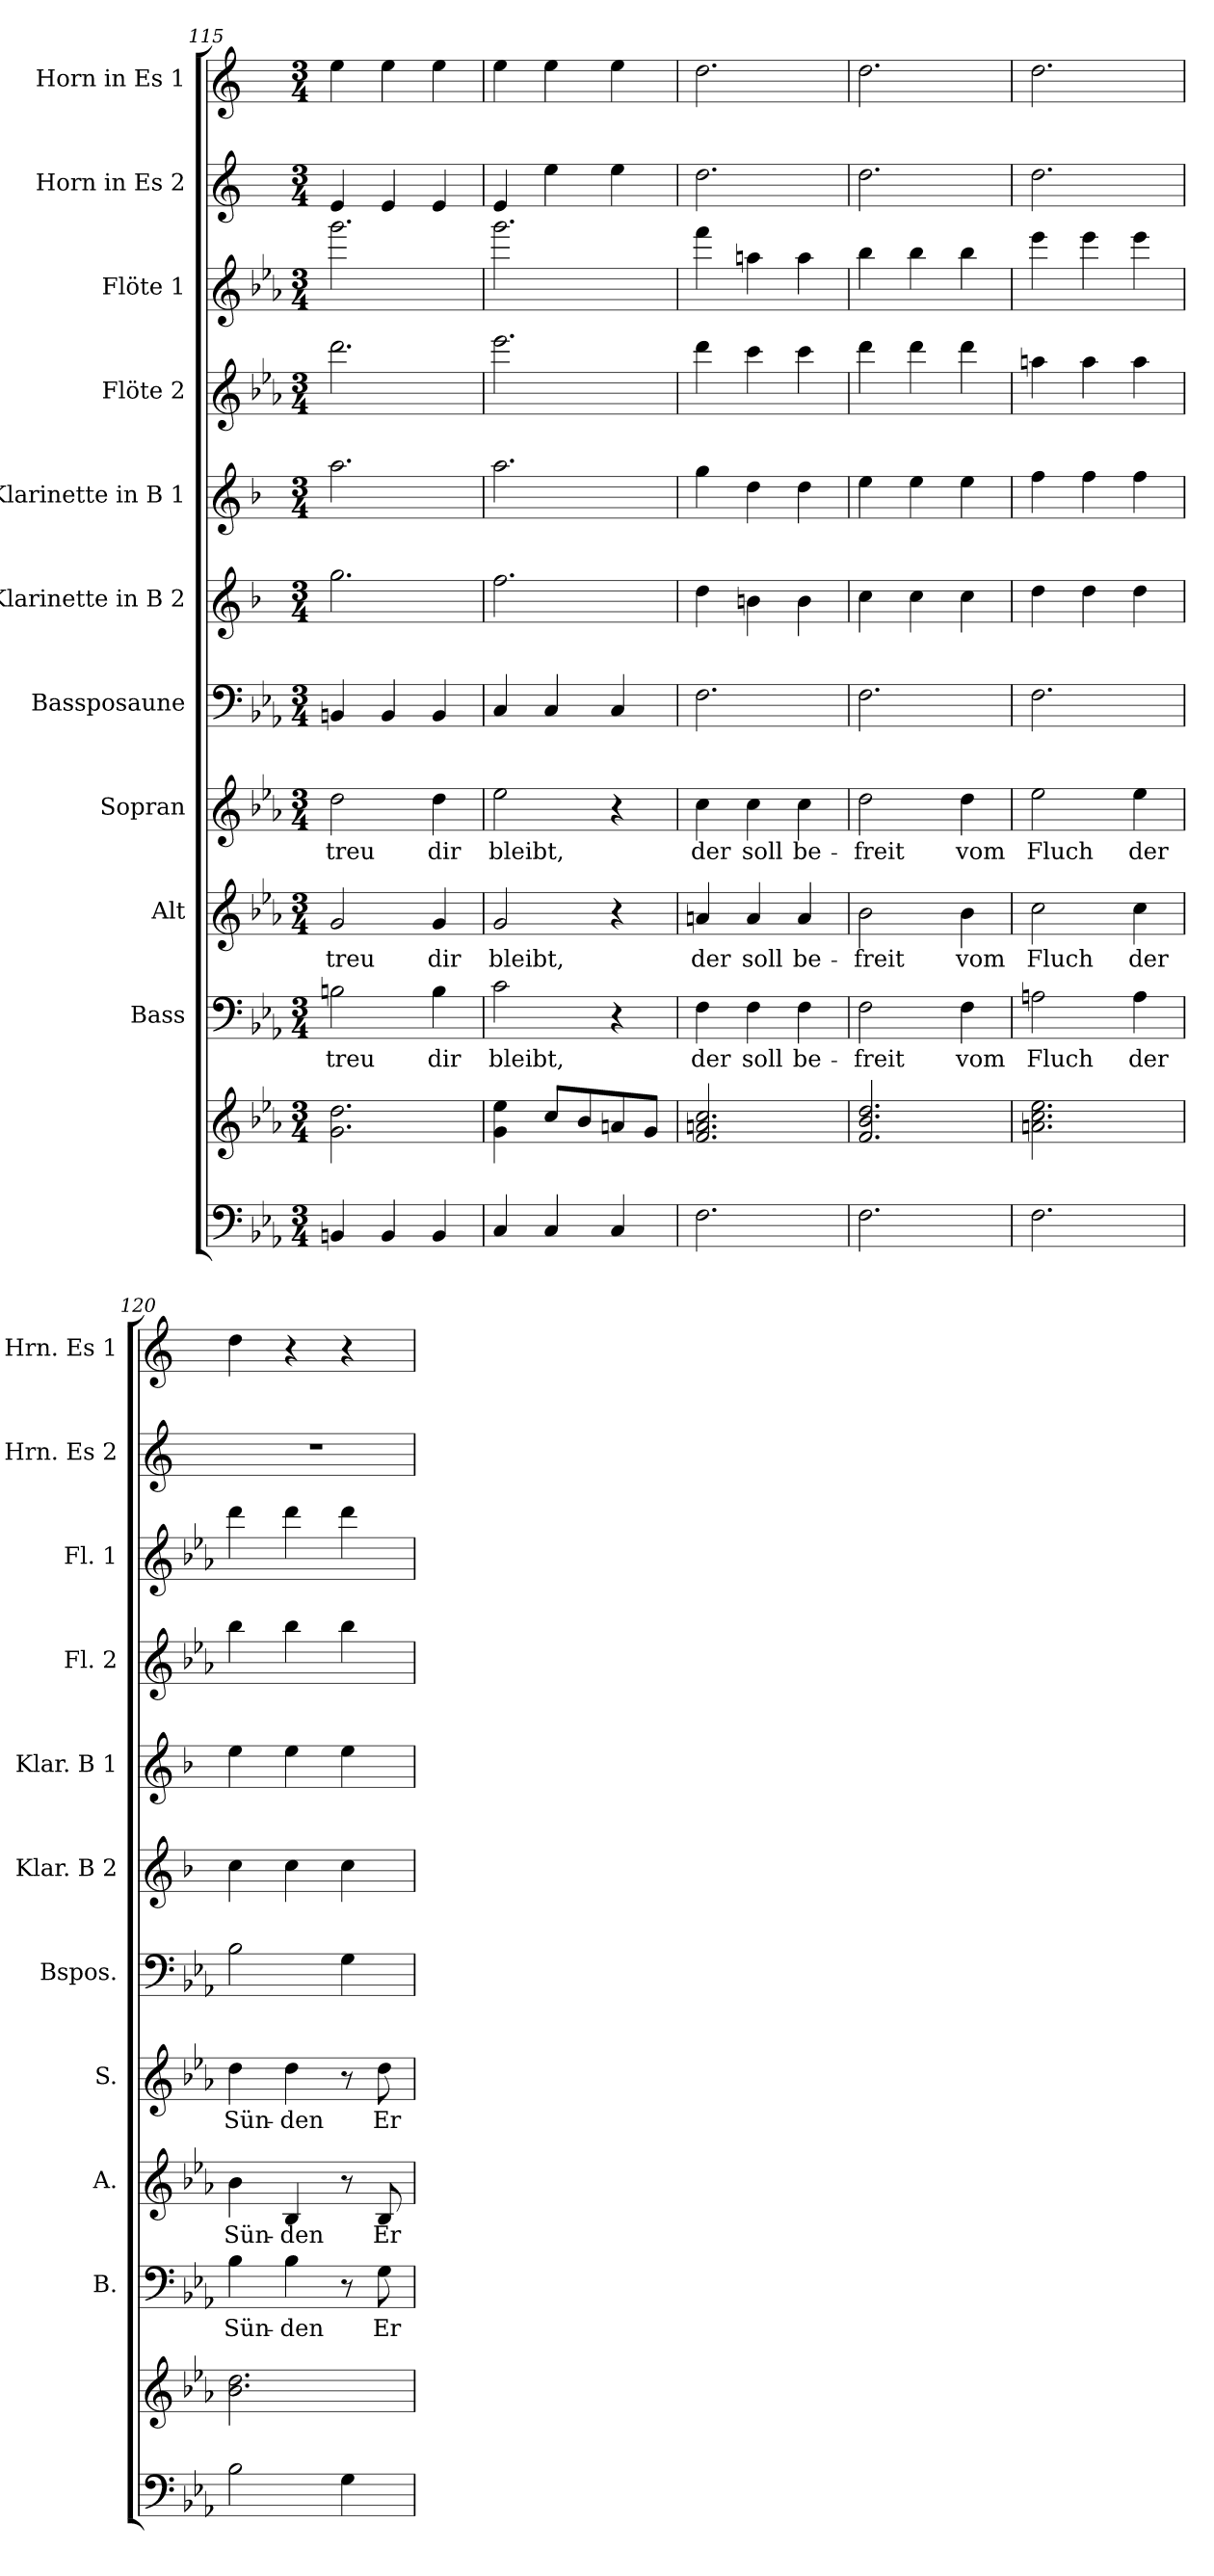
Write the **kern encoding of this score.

**kern	**kern	**kern	**text	**kern	**text	**kern	**text	**kern	**kern	**kern	**kern	**kern	**kern	**kern
*part11	*part11	*part10	*part10	*part9	*part9	*part8	*part8	*part7	*part6	*part5	*part4	*part3	*part2	*part1
*staff12	*staff11	*staff10	*staff10	*staff9	*staff9	*staff8	*staff8	*staff7	*staff6	*staff5	*staff4	*staff3	*staff2	*staff1
*	*	*I"Bass	*	*I"Alt	*	*I"Sopran	*	*I"Bassposaune	*I"Klarinette in B 2	*I"Klarinette in B 1	*I"Flöte 2	*I"Flöte 1	*I"Horn in Es 2	*I"Horn in Es 1
*	*	*I'B.	*	*I'A.	*	*I'S.	*	*I'Bspos.	*I'Klar. B 2	*I'Klar. B 1	*I'Fl. 2	*I'Fl. 1	*I'Hrn. Es 2	*I'Hrn. Es 1
*clefF4	*clefG2	*clefF4	*	*clefG2	*	*clefG2	*	*clefF4	*clefG2	*clefG2	*clefG2	*clefG2	*clefG2	*clefG2
*	*	*	*	*	*	*	*	*	*ITrd1c2	*ITrd1c2	*	*	*ITrd5c9	*ITrd5c9
*k[b-e-a-]	*k[b-e-a-]	*k[b-e-a-]	*	*k[b-e-a-]	*	*k[b-e-a-]	*	*k[b-e-a-]	*k[b-e-a-]	*k[b-e-a-]	*k[b-e-a-]	*k[b-e-a-]	*k[b-e-a-]	*k[b-e-a-]
*E-:	*E-:	*E-:	*	*E-:	*	*E-:	*	*E-:	*E-:	*E-:	*E-:	*E-:	*E-:	*E-:
*M3/4	*M3/4	*M3/4	*	*M3/4	*	*M3/4	*	*M3/4	*M3/4	*M3/4	*M3/4	*M3/4	*M3/4	*M3/4
=115	=115	=115	=115	=115	=115	=115	=115	=115	=115	=115	=115	=115	=115	=115
!	!	!	!LO:LY:b	!	!LO:LY:b	!	!LO:LY:b	!	!	!	!	!	!	!
4BBn/	2.g\ 2.dd\	2Bn\	treu	2g/	treu	2dd\	treu	4BBn/	2.ff\	2.gg\	2.ddd\	2.ggg\	4G/	4g\
4BB/	.	.	.	.	.	.	.	4BB/	.	.	.	.	4G/	4g\
!	!	!	!LO:LY:b	!	!LO:LY:b	!	!LO:LY:b	!	!	!	!	!	!	!
4BB/	.	4B\	dir	4g/	dir	4dd\	dir	4BB/	.	.	.	.	4G/	4g\
=116	=116	=116	=116	=116	=116	=116	=116	=116	=116	=116	=116	=116	=116	=116
!	!	!	!LO:LY:b	!	!LO:LY:b	!	!LO:LY:b	!	!	!	!	!	!	!
4C/	4g\ 4ee-\	2c\	bleibt,	2g/	bleibt,	2ee-\	bleibt,	4C/	2.ee-\	2.gg\	2.eee-\	2.ggg\	4G/	4g\
4C/	8cc/L	.	.	.	.	.	.	4C/	.	.	.	.	4g\	4g\
.	8b-/	.	.	.	.	.	.	.	.	.	.	.	.	.
4C/	8an/	4r	.	4r	.	4r	.	4C/	.	.	.	.	4g\	4g\
.	8g/J	.	.	.	.	.	.	.	.	.	.	.	.	.
!!LO:PB:g=z
=117	=117	=117	=117	=117	=117	=117	=117	=117	=117	=117	=117	=117	=117	=117
!	!	!	!LO:LY:b	!	!LO:LY:b	!	!LO:LY:b	!	!	!	!	!	!	!
2.F\	2.f/ 2.an/ 2.cc/	4F\	der	4an/	der	4cc\	der	2.F\	4cc\	4ff\	4ddd\	4fff\	2.f\	2.f\
!	!	!	!LO:LY:b	!	!LO:LY:b	!	!LO:LY:b	!	!	!	!	!	!	!
.	.	4F\	soll	4a/	soll	4cc\	soll	.	4an\	4cc\	4ccc\	4aan\	.	.
!	!	!	!LO:LY:b	!	!LO:LY:b	!	!LO:LY:b	!	!	!	!	!	!	!
.	.	4F\	be-	4a/	be-	4cc\	be-	.	4a\	4cc\	4ccc\	4aa\	.	.
=118	=118	=118	=118	=118	=118	=118	=118	=118	=118	=118	=118	=118	=118	=118
!	!	!	!LO:LY:b	!	!LO:LY:b	!	!LO:LY:b	!	!	!	!	!	!	!
2.F\	2.f/ 2.b-/ 2.dd/	2F\	-freit	2b-\	-freit	2dd\	-freit	2.F\	4b-\	4dd\	4ddd\	4bb-\	2.f\	2.f\
.	.	.	.	.	.	.	.	.	4b-\	4dd\	4ddd\	4bb-\	.	.
!	!	!	!LO:LY:b	!	!LO:LY:b	!	!LO:LY:b	!	!	!	!	!	!	!
.	.	4F\	vom	4b-\	vom	4dd\	vom	.	4b-\	4dd\	4ddd\	4bb-\	.	.
=119	=119	=119	=119	=119	=119	=119	=119	=119	=119	=119	=119	=119	=119	=119
!	!	!	!LO:LY:b	!	!LO:LY:b	!	!LO:LY:b	!	!	!	!	!	!	!
2.F\	2.an\ 2.cc\ 2.ee-\	2An\	Fluch	2cc\	Fluch	2ee-\	Fluch	2.F\	4cc\	4ee-\	4aan\	4eee-\	2.f\	2.f\
.	.	.	.	.	.	.	.	.	4cc\	4ee-\	4aa\	4eee-\	.	.
!	!	!	!LO:LY:b	!	!LO:LY:b	!	!LO:LY:b	!	!	!	!	!	!	!
.	.	4A\	der	4cc\	der	4ee-\	der	.	4cc\	4ee-\	4aa\	4eee-\	.	.
=120	=120	=120	=120	=120	=120	=120	=120	=120	=120	=120	=120	=120	=120	=120
!	!	!	!LO:LY:b	!	!LO:LY:b	!	!LO:LY:b	!	!	!	!	!	!	!
2B-\	2.b-\ 2.dd\	4B-\	Sün-	4b-\	Sün-	4dd\	Sün-	2B-\	4b-\	4dd\	4bb-\	4ddd\	2.r	4f\
!	!	!	!LO:LY:b	!	!LO:LY:b	!	!LO:LY:b	!	!	!	!	!	!	!
.	.	4B-\	-den	4B-/	-den	4dd\	-den	.	4b-\	4dd\	4bb-\	4ddd\	.	4r
4G\	.	8r	.	8r	.	8r	.	4G\	4b-\	4dd\	4bb-\	4ddd\	.	4r
!	!	!	!LO:LY:b	!	!LO:LY:b	!	!LO:LY:b	!	!	!	!	!	!	!
.	.	8G\	Er-	8B-/	Er-	8dd\	Er-	.	.	.	.	.	.	.
=	=	=	=	=	=	=	=	=	=	=	=	=	=	=
*-	*-	*-	*-	*-	*-	*-	*-	*-	*-	*-	*-	*-	*-	*-
